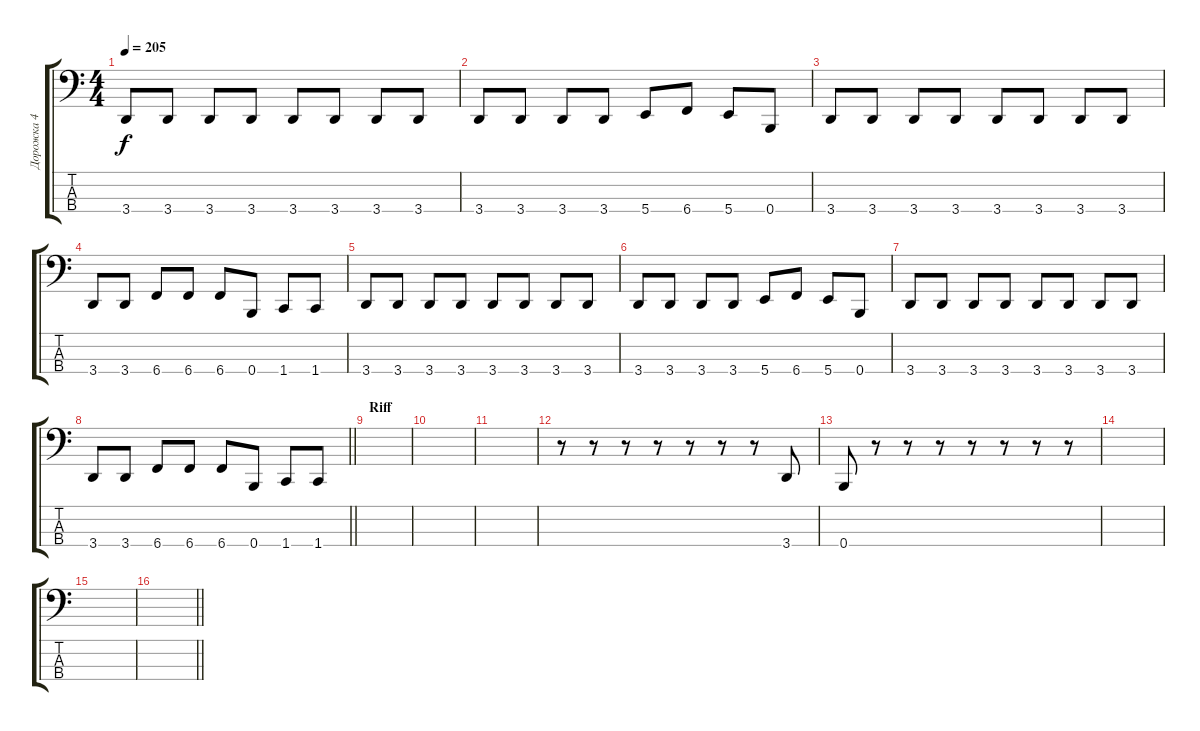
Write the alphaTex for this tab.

\track ("Дорожка 4" "Дорожка 4") {instrument electricbasspick}
\staff {score tabs}
\tuning (E2 B1 Gb1 B0) {hide}
\ts (4 4)
\tempo 205
\clef f4
\ks c
3.4.8{dy f} 3.4.8 3.4.8 3.4.8 3.4.8 3.4.8 3.4.8 3.4.8 |
3.4.8 3.4.8 3.4.8 3.4.8 5.4.8 6.4.8 5.4.8 0.4.8 |
3.4.8 3.4.8 3.4.8 3.4.8 3.4.8 3.4.8 3.4.8 3.4.8 |
3.4.8 3.4.8 6.4.8 6.4.8 6.4.8 0.4.8 1.4.8 1.4.8 |
3.4.8 3.4.8 3.4.8 3.4.8 3.4.8 3.4.8 3.4.8 3.4.8 |
3.4.8 3.4.8 3.4.8 3.4.8 5.4.8 6.4.8 5.4.8 0.4.8 |
3.4.8 3.4.8 3.4.8 3.4.8 3.4.8 3.4.8 3.4.8 3.4.8 |
\barLineRight lightlight
3.4.8 3.4.8 6.4.8 6.4.8 6.4.8 0.4.8 1.4.8 1.4.8 |
\section ("" "Riff")
|
|
|
r.8 r.8 r.8 r.8 r.8 r.8 r.8 3.4.8 |
0.4.8 r.8 r.8 r.8 r.8 r.8 r.8 r.8 |
|
|
\barLineRight lightlight
